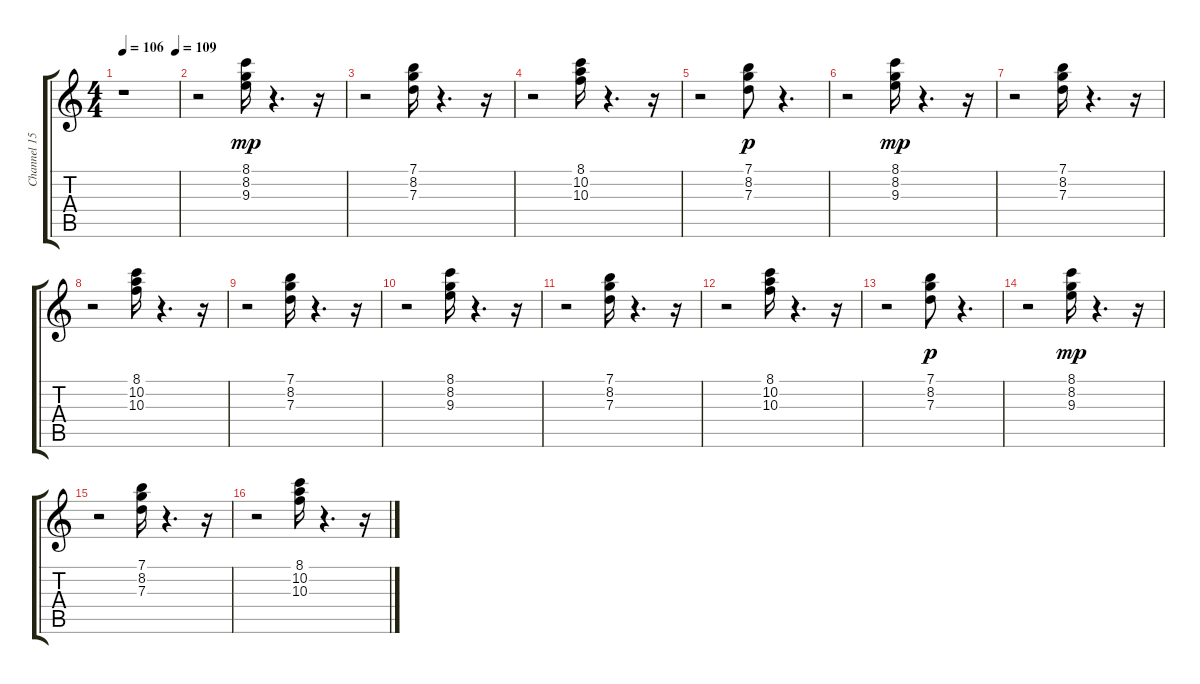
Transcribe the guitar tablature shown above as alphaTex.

\track ("Channel 15" "Channel 15") {instrument electricguitarclean}
\staff {score tabs}
\tuning (E4 B3 G3 D3 A2 E2) {hide}
\ts (4 4)
\tempo 106
\tempo (109 0.9479166666666666)
\clef g2
\ks c
r.1{dy p} |
r.2 (8.1 8.2 9.3).16{dy mp} r.4{d} r.16 |
r.2 (7.1 8.2 7.3).16 r.4{d} r.16 |
r.2 (8.1 10.2 10.3).16 r.4{d} r.16 |
r.2 (7.1 8.2 7.3).8{dy p} r.4{d} |
r.2 (8.1 8.2 9.3).16{dy mp} r.4{d} r.16 |
r.2 (7.1 8.2 7.3).16 r.4{d} r.16 |
r.2 (8.1 10.2 10.3).16 r.4{d} r.16 |
r.2 (7.1 8.2 7.3).16 r.4{d} r.16 |
r.2 (8.1 8.2 9.3).16 r.4{d} r.16 |
r.2 (7.1 8.2 7.3).16 r.4{d} r.16 |
r.2 (8.1 10.2 10.3).16 r.4{d} r.16 |
r.2 (7.1 8.2 7.3).8{dy p} r.4{d} |
r.2 (8.1 8.2 9.3).16{dy mp} r.4{d} r.16 |
r.2 (7.1 8.2 7.3).16 r.4{d} r.16 |
r.2 (8.1 10.2 10.3).16 r.4{d} r.16
